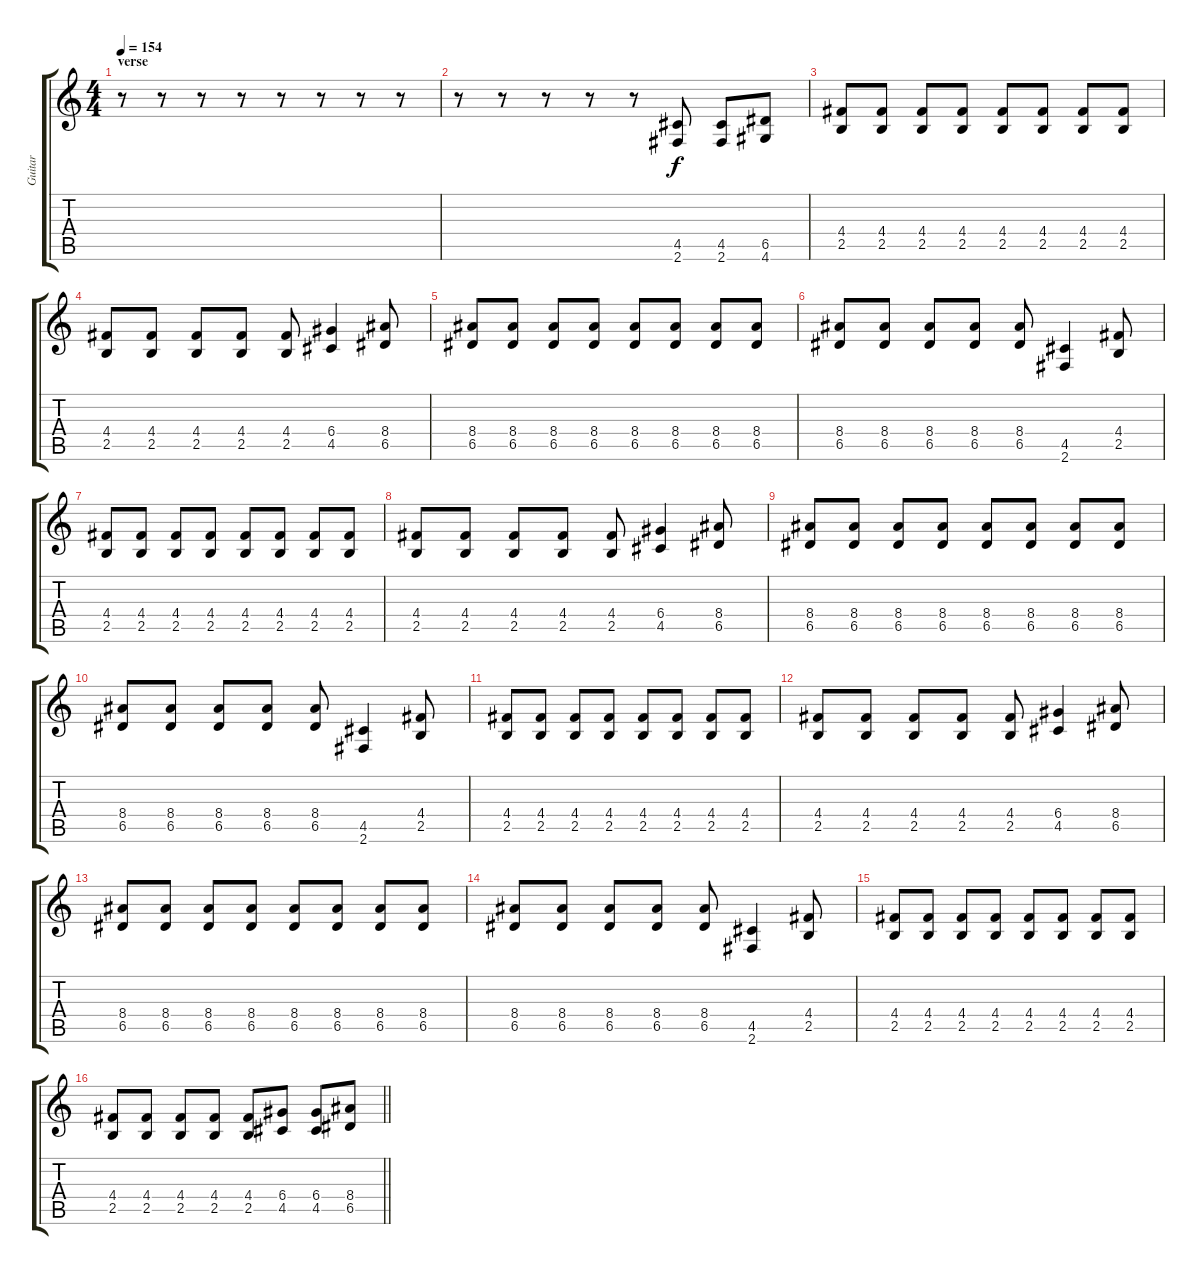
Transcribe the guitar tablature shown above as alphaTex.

\track ("Guitar" "Guitar") {instrument distortionguitar}
\staff {score tabs}
\tuning (E4 B3 G3 D3 A2 E2) {hide}
\ts (4 4)
\section ("" "verse")
\tempo 154
\clef g2
\ks c
r.8{dy f instrument distortionguitar} r.8 r.8 r.8 r.8 r.8 r.8 r.8 |
r.8 r.8 r.8 r.8 r.8 (4.5 2.6).8 (4.5 2.6).8 (6.5 4.6).8 |
(4.4 2.5).8 (4.4 2.5).8 (4.4 2.5).8 (4.4 2.5).8 (4.4 2.5).8 (4.4 2.5).8 (4.4 2.5).8 (4.4 2.5).8 |
(4.4 2.5).8 (4.4 2.5).8 (4.4 2.5).8 (4.4 2.5).8 (4.4 2.5).8 (6.4 4.5).4 (8.4 6.5).8 |
(8.4 6.5).8 (8.4 6.5).8 (8.4 6.5).8 (8.4 6.5).8 (8.4 6.5).8 (8.4 6.5).8 (8.4 6.5).8 (8.4 6.5).8 |
(8.4 6.5).8 (8.4 6.5).8 (8.4 6.5).8 (8.4 6.5).8 (8.4 6.5).8 (4.5 2.6).4 (4.4 2.5).8 |
(4.4 2.5).8 (4.4 2.5).8 (4.4 2.5).8 (4.4 2.5).8 (4.4 2.5).8 (4.4 2.5).8 (4.4 2.5).8 (4.4 2.5).8 |
(4.4 2.5).8 (4.4 2.5).8 (4.4 2.5).8 (4.4 2.5).8 (4.4 2.5).8 (6.4 4.5).4 (8.4 6.5).8 |
(8.4 6.5).8 (8.4 6.5).8 (8.4 6.5).8 (8.4 6.5).8 (8.4 6.5).8 (8.4 6.5).8 (8.4 6.5).8 (8.4 6.5).8 |
(8.4 6.5).8 (8.4 6.5).8 (8.4 6.5).8 (8.4 6.5).8 (8.4 6.5).8 (4.5 2.6).4 (4.4 2.5).8 |
(4.4 2.5).8 (4.4 2.5).8 (4.4 2.5).8 (4.4 2.5).8 (4.4 2.5).8 (4.4 2.5).8 (4.4 2.5).8 (4.4 2.5).8 |
(4.4 2.5).8 (4.4 2.5).8 (4.4 2.5).8 (4.4 2.5).8 (4.4 2.5).8 (6.4 4.5).4 (8.4 6.5).8 |
(8.4 6.5).8 (8.4 6.5).8 (8.4 6.5).8 (8.4 6.5).8 (8.4 6.5).8 (8.4 6.5).8 (8.4 6.5).8 (8.4 6.5).8 |
(8.4 6.5).8 (8.4 6.5).8 (8.4 6.5).8 (8.4 6.5).8 (8.4 6.5).8 (4.5 2.6).4 (4.4 2.5).8 |
(4.4 2.5).8 (4.4 2.5).8 (4.4 2.5).8 (4.4 2.5).8 (4.4 2.5).8 (4.4 2.5).8 (4.4 2.5).8 (4.4 2.5).8 |
\barLineRight lightlight
(4.4 2.5).8 (4.4 2.5).8 (4.4 2.5).8 (4.4 2.5).8 (4.4 2.5).8 (6.4 4.5).8 (6.4 4.5).8 (8.4 6.5).8
